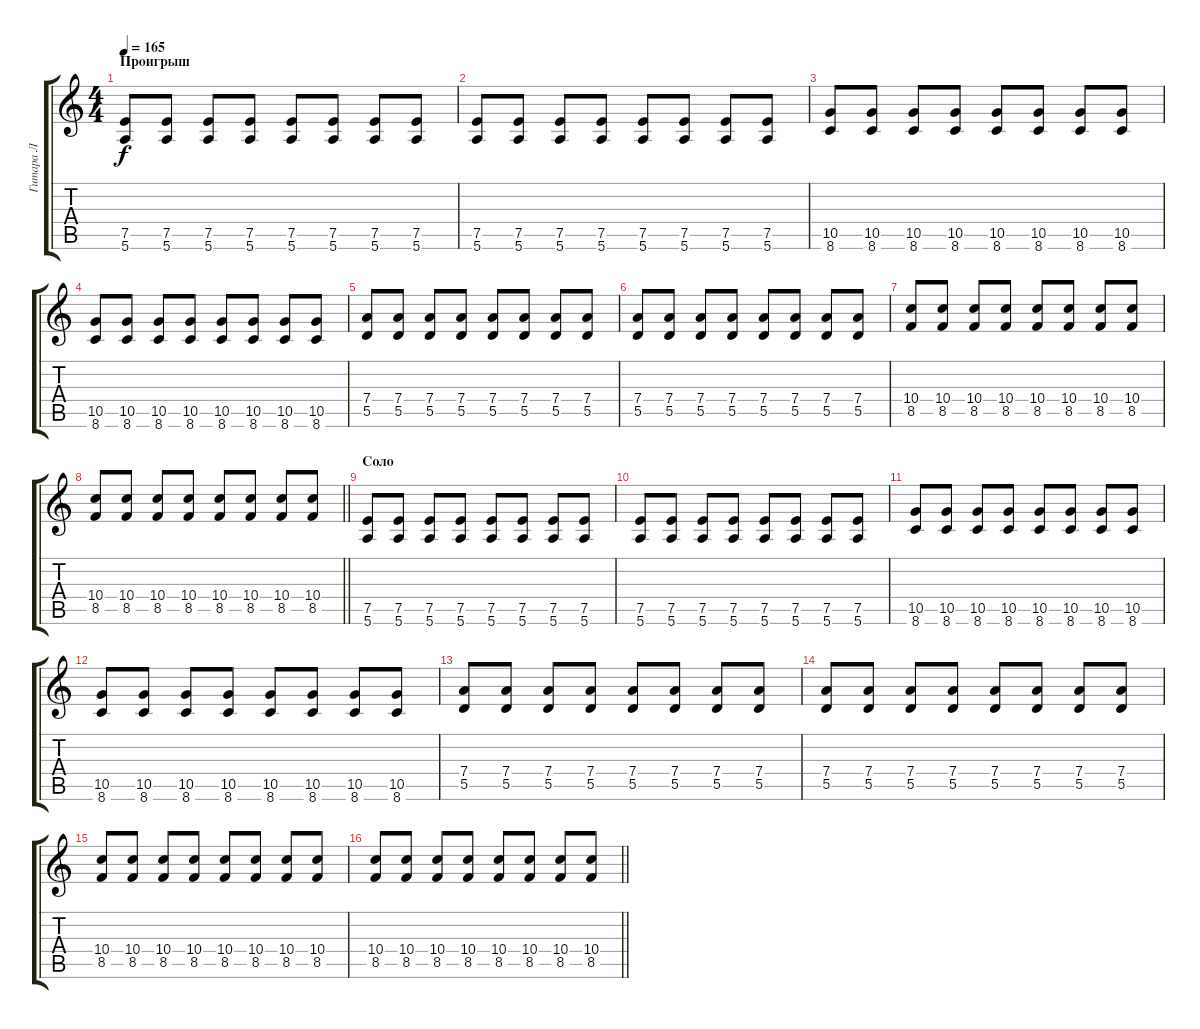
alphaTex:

\track ("Гитара Л" "Гитара Л") {instrument distortionguitar}
\staff {score tabs}
\tuning (E4 B3 G3 D3 A2 E2) {hide}
\ts (4 4)
\section ("" "Проигрыш")
\tempo 165
\clef g2
\ks c
(7.5 5.6).8{dy f} (7.5 5.6).8 (7.5 5.6).8 (7.5 5.6).8 (7.5 5.6).8 (7.5 5.6).8 (7.5 5.6).8 (7.5 5.6).8 |
(7.5 5.6).8 (7.5 5.6).8 (7.5 5.6).8 (7.5 5.6).8 (7.5 5.6).8 (7.5 5.6).8 (7.5 5.6).8 (7.5 5.6).8 |
(10.5 8.6).8 (10.5 8.6).8 (10.5 8.6).8 (10.5 8.6).8 (10.5 8.6).8 (10.5 8.6).8 (10.5 8.6).8 (10.5 8.6).8 |
(10.5 8.6).8 (10.5 8.6).8 (10.5 8.6).8 (10.5 8.6).8 (10.5 8.6).8 (10.5 8.6).8 (10.5 8.6).8 (10.5 8.6).8 |
(7.4 5.5).8 (7.4 5.5).8 (7.4 5.5).8 (7.4 5.5).8 (7.4 5.5).8 (7.4 5.5).8 (7.4 5.5).8 (7.4 5.5).8 |
(7.4 5.5).8 (7.4 5.5).8 (7.4 5.5).8 (7.4 5.5).8 (7.4 5.5).8 (7.4 5.5).8 (7.4 5.5).8 (7.4 5.5).8 |
(10.4 8.5).8 (10.4 8.5).8 (10.4 8.5).8 (10.4 8.5).8 (10.4 8.5).8 (10.4 8.5).8 (10.4 8.5).8 (10.4 8.5).8 |
\barLineRight lightlight
(10.4 8.5).8 (10.4 8.5).8 (10.4 8.5).8 (10.4 8.5).8 (10.4 8.5).8 (10.4 8.5).8 (10.4 8.5).8 (10.4 8.5).8 |
\section ("" "Соло")
(7.5 5.6).8 (7.5 5.6).8 (7.5 5.6).8 (7.5 5.6).8 (7.5 5.6).8 (7.5 5.6).8 (7.5 5.6).8 (7.5 5.6).8 |
(7.5 5.6).8 (7.5 5.6).8 (7.5 5.6).8 (7.5 5.6).8 (7.5 5.6).8 (7.5 5.6).8 (7.5 5.6).8 (7.5 5.6).8 |
(10.5 8.6).8 (10.5 8.6).8 (10.5 8.6).8 (10.5 8.6).8 (10.5 8.6).8 (10.5 8.6).8 (10.5 8.6).8 (10.5 8.6).8 |
(10.5 8.6).8 (10.5 8.6).8 (10.5 8.6).8 (10.5 8.6).8 (10.5 8.6).8 (10.5 8.6).8 (10.5 8.6).8 (10.5 8.6).8 |
(7.4 5.5).8 (7.4 5.5).8 (7.4 5.5).8 (7.4 5.5).8 (7.4 5.5).8 (7.4 5.5).8 (7.4 5.5).8 (7.4 5.5).8 |
(7.4 5.5).8 (7.4 5.5).8 (7.4 5.5).8 (7.4 5.5).8 (7.4 5.5).8 (7.4 5.5).8 (7.4 5.5).8 (7.4 5.5).8 |
(10.4 8.5).8 (10.4 8.5).8 (10.4 8.5).8 (10.4 8.5).8 (10.4 8.5).8 (10.4 8.5).8 (10.4 8.5).8 (10.4 8.5).8 |
\barLineRight lightlight
(10.4 8.5).8 (10.4 8.5).8 (10.4 8.5).8 (10.4 8.5).8 (10.4 8.5).8 (10.4 8.5).8 (10.4 8.5).8 (10.4 8.5).8
